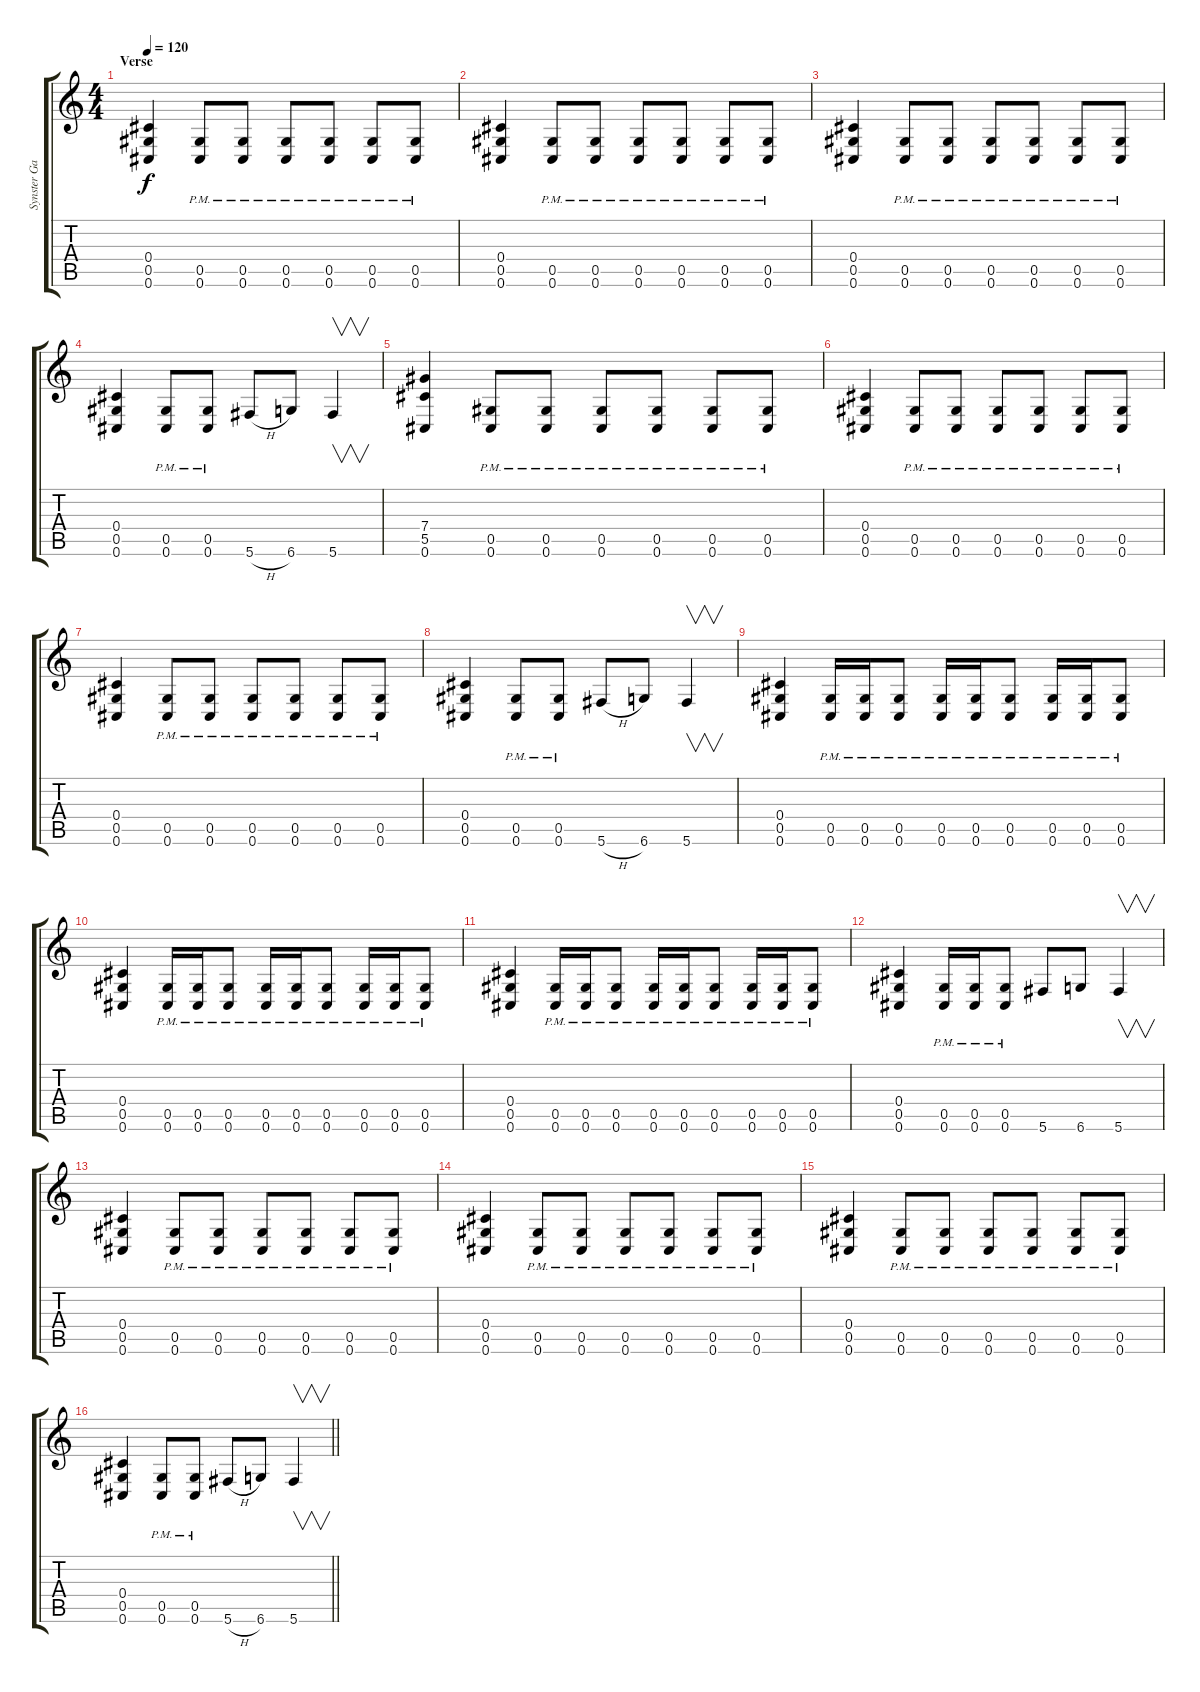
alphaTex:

\track ("Synster Gates" "Synster Ga") {instrument distortionguitar}
\staff {score tabs}
\tuning (Eb4 Bb3 Gb3 Db3 Ab2 Db2) {hide}
\ts (4 4)
\section ("" "Verse")
\tempo 120
\clef g2
\ks c
(0.4 0.5 0.6).4{dy f} (0.5{pm} 0.6{pm}).8 (0.5{pm} 0.6{pm}).8 (0.5{pm} 0.6{pm}).8 (0.5{pm} 0.6{pm}).8 (0.5{pm} 0.6{pm}).8 (0.5{pm} 0.6{pm}).8 |
(0.4 0.5 0.6).4 (0.5{pm} 0.6{pm}).8 (0.5{pm} 0.6{pm}).8 (0.5{pm} 0.6{pm}).8 (0.5{pm} 0.6{pm}).8 (0.5{pm} 0.6{pm}).8 (0.5{pm} 0.6{pm}).8 |
(0.4 0.5 0.6).4 (0.5{pm} 0.6{pm}).8 (0.5{pm} 0.6{pm}).8 (0.5{pm} 0.6{pm}).8 (0.5{pm} 0.6{pm}).8 (0.5{pm} 0.6{pm}).8 (0.5{pm} 0.6{pm}).8 |
(0.4 0.5 0.6).4 (0.5{pm} 0.6{pm}).8 (0.5{pm} 0.6{pm}).8 5.6{h}.8 6.6.8 5.6.4{v} |
(7.4 5.5 0.6).4 (0.5{pm} 0.6{pm}).8 (0.5{pm} 0.6{pm}).8 (0.5{pm} 0.6{pm}).8 (0.5{pm} 0.6{pm}).8 (0.5{pm} 0.6{pm}).8 (0.5{pm} 0.6{pm}).8 |
(0.4 0.5 0.6).4 (0.5{pm} 0.6{pm}).8 (0.5{pm} 0.6{pm}).8 (0.5{pm} 0.6{pm}).8 (0.5{pm} 0.6{pm}).8 (0.5{pm} 0.6{pm}).8 (0.5{pm} 0.6{pm}).8 |
(0.4 0.5 0.6).4 (0.5{pm} 0.6{pm}).8 (0.5{pm} 0.6{pm}).8 (0.5{pm} 0.6{pm}).8 (0.5{pm} 0.6{pm}).8 (0.5{pm} 0.6{pm}).8 (0.5{pm} 0.6{pm}).8 |
(0.4 0.5 0.6).4 (0.5{pm} 0.6{pm}).8 (0.5{pm} 0.6{pm}).8 5.6{h}.8 6.6.8 5.6.4{v} |
(0.4 0.5 0.6).4 (0.5{pm} 0.6{pm}).16 (0.5{pm} 0.6{pm}).16 (0.5{pm} 0.6{pm}).8 (0.5{pm} 0.6{pm}).16 (0.5{pm} 0.6{pm}).16 (0.5{pm} 0.6{pm}).8 (0.5{pm} 0.6{pm}).16 (0.5{pm} 0.6{pm}).16 (0.5{pm} 0.6{pm}).8 |
(0.4 0.5 0.6).4 (0.5{pm} 0.6{pm}).16 (0.5{pm} 0.6{pm}).16 (0.5{pm} 0.6{pm}).8 (0.5{pm} 0.6{pm}).16 (0.5{pm} 0.6{pm}).16 (0.5{pm} 0.6{pm}).8 (0.5{pm} 0.6{pm}).16 (0.5{pm} 0.6{pm}).16 (0.5{pm} 0.6{pm}).8 |
(0.4 0.5 0.6).4 (0.5{pm} 0.6{pm}).16 (0.5{pm} 0.6{pm}).16 (0.5{pm} 0.6{pm}).8 (0.5{pm} 0.6{pm}).16 (0.5{pm} 0.6{pm}).16 (0.5{pm} 0.6{pm}).8 (0.5{pm} 0.6{pm}).16 (0.5{pm} 0.6{pm}).16 (0.5{pm} 0.6{pm}).8 |
(0.4 0.5 0.6).4 (0.5{pm} 0.6{pm}).16 (0.5{pm} 0.6{pm}).16 (0.5{pm} 0.6{pm}).8 5.6.8 6.6.8 5.6.4{v} |
(0.4 0.5 0.6).4 (0.5{pm} 0.6{pm}).8 (0.5{pm} 0.6{pm}).8 (0.5{pm} 0.6{pm}).8 (0.5{pm} 0.6{pm}).8 (0.5{pm} 0.6{pm}).8 (0.5{pm} 0.6{pm}).8 |
(0.4 0.5 0.6).4 (0.5{pm} 0.6{pm}).8 (0.5{pm} 0.6{pm}).8 (0.5{pm} 0.6{pm}).8 (0.5{pm} 0.6{pm}).8 (0.5{pm} 0.6{pm}).8 (0.5{pm} 0.6{pm}).8 |
(0.4 0.5 0.6).4 (0.5{pm} 0.6{pm}).8 (0.5{pm} 0.6{pm}).8 (0.5{pm} 0.6{pm}).8 (0.5{pm} 0.6{pm}).8 (0.5{pm} 0.6{pm}).8 (0.5{pm} 0.6{pm}).8 |
\barLineRight lightlight
(0.4 0.5 0.6).4 (0.5{pm} 0.6{pm}).8 (0.5{pm} 0.6{pm}).8 5.6{h}.8 6.6.8 5.6.4{v}
